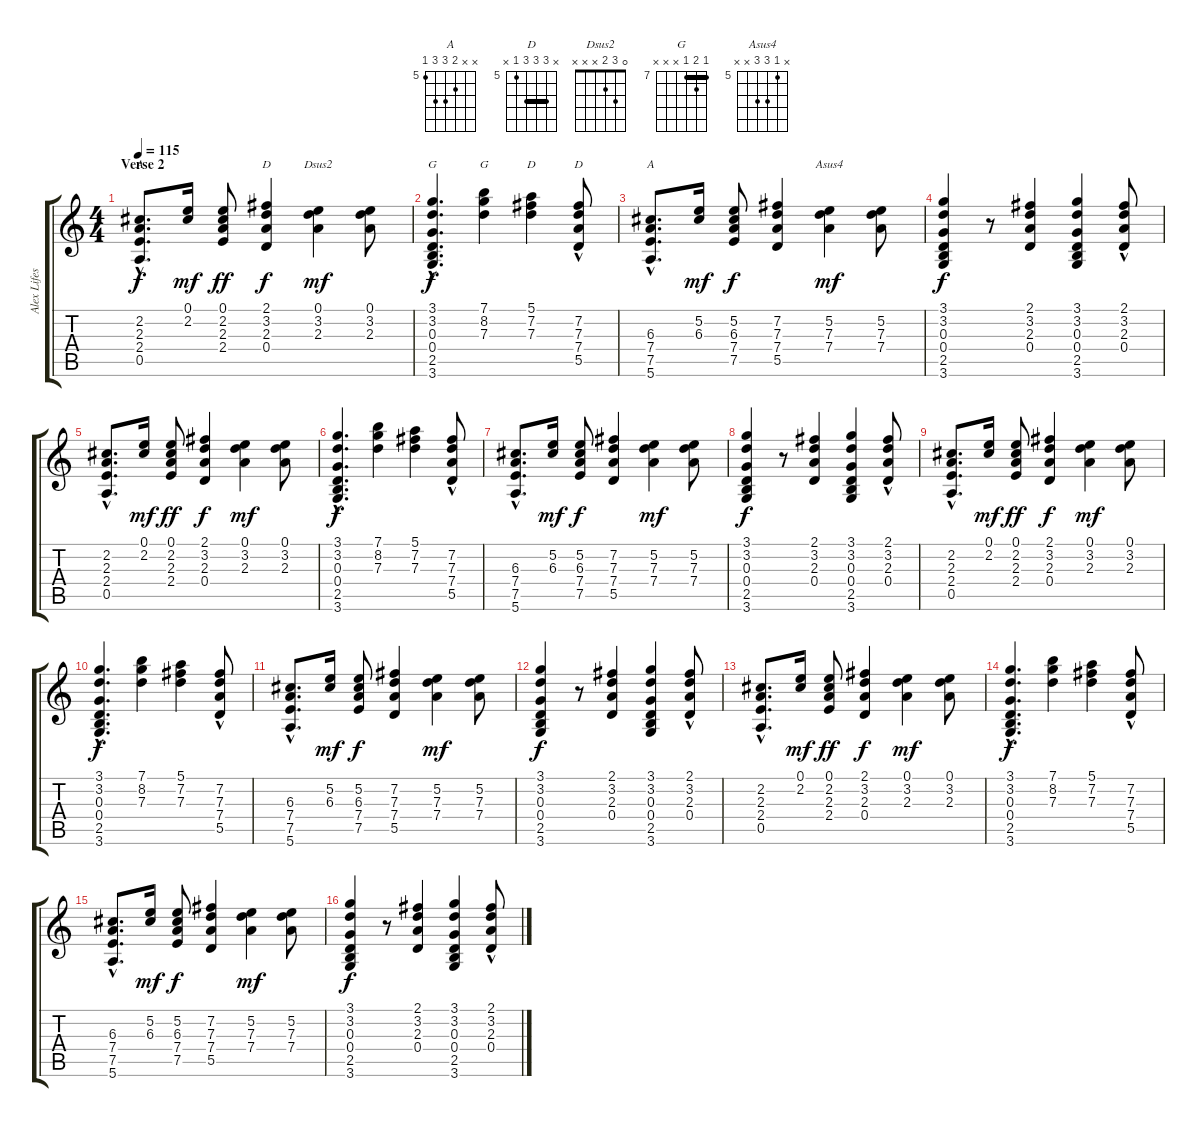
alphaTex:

\track ("Alex Lifeson - Electric clean" "Alex Lifes") {instrument electricguitarjazz}
\staff {score tabs}
\tuning (E4 B3 G3 D3 A2 E2) {hide}
\chord ("A" x 2 2 2 0 x) {barre 2}
\chord ("D" 2 3 2 0 x x) {barre 2}
\chord ("Dsus2" 0 3 2 x x x)
\chord ("G" 3 3 0 0 2 3) {barre 3}
\chord ("G" 7 8 7 x x x) {firstfret 7 barre 7}
\chord ("D" 5 7 7 x x x) {firstfret 5}
\chord ("D" x 7 7 7 5 x) {firstfret 5 barre 7}
\chord ("A" x x 6 7 7 5) {firstfret 5}
\chord ("Asus4" x 5 7 7 x x) {firstfret 5}
\ts (4 4)
\section ("" "Verse 2")
\tempo 115
\clef g2
\ks c
(2.2 2.3{hac} 2.4 0.5{hac}).8{d ch "A" dy f} (0.1 2.2).16{dy mf} (0.1 2.2 2.3 2.4).8{dy ff} (2.1 3.2 2.3 0.4).4{ch "D" dy f} (0.1 3.2 2.3).4{ch "Dsus2" dy mf} (0.1 3.2 2.3).8 |
(3.1 3.2 0.3 0.4 2.5{hac} 3.6{hac}).4{d ch "G" dy f} (7.1 8.2 7.3).4{ch "G"} (5.1 7.2 7.3).4{ch "D"} (7.2{hac} 7.3 7.4 5.5).8{ch "D"} |
(6.3 7.4{hac} 7.5 5.6{hac}).8{d ch "A"} (5.2 6.3).16{dy mf} (5.2 6.3 7.4 7.5).8{dy f} (7.2 7.3 7.4 5.5).4 (5.2 7.3 7.4).4{ch "Asus4" dy mf} (5.2 7.3 7.4).8 |
(3.1 3.2 0.3 0.4 2.5 3.6).4{dy f} r.8 (2.1 3.2 2.3 0.4).4 (3.1 3.2 0.3 0.4 2.5 3.6).4 (2.1{hac} 3.2 2.3 0.4).8 |
(2.2 2.3{hac} 2.4 0.5{hac}).8{d} (0.1 2.2).16{dy mf} (0.1 2.2 2.3 2.4).8{dy ff} (2.1 3.2 2.3 0.4).4{dy f} (0.1 3.2 2.3).4{dy mf} (0.1 3.2 2.3).8 |
(3.1 3.2 0.3 0.4 2.5{hac} 3.6{hac}).4{d dy f} (7.1 8.2 7.3).4 (5.1 7.2 7.3).4 (7.2{hac} 7.3 7.4 5.5).8 |
(6.3 7.4{hac} 7.5 5.6{hac}).8{d} (5.2 6.3).16{dy mf} (5.2 6.3 7.4 7.5).8{dy f} (7.2 7.3 7.4 5.5).4 (5.2 7.3 7.4).4{dy mf} (5.2 7.3 7.4).8 |
(3.1 3.2 0.3 0.4 2.5 3.6).4{dy f} r.8 (2.1 3.2 2.3 0.4).4 (3.1 3.2 0.3 0.4 2.5 3.6).4 (2.1{hac} 3.2 2.3 0.4).8 |
(2.2 2.3{hac} 2.4 0.5{hac}).8{d} (0.1 2.2).16{dy mf} (0.1 2.2 2.3 2.4).8{dy ff} (2.1 3.2 2.3 0.4).4{dy f} (0.1 3.2 2.3).4{dy mf} (0.1 3.2 2.3).8 |
(3.1 3.2 0.3 0.4 2.5{hac} 3.6{hac}).4{d dy f} (7.1 8.2 7.3).4 (5.1 7.2 7.3).4 (7.2{hac} 7.3 7.4 5.5).8 |
(6.3 7.4{hac} 7.5 5.6{hac}).8{d} (5.2 6.3).16{dy mf} (5.2 6.3 7.4 7.5).8{dy f} (7.2 7.3 7.4 5.5).4 (5.2 7.3 7.4).4{dy mf} (5.2 7.3 7.4).8 |
(3.1 3.2 0.3 0.4 2.5 3.6).4{dy f} r.8 (2.1 3.2 2.3 0.4).4 (3.1 3.2 0.3 0.4 2.5 3.6).4 (2.1{hac} 3.2 2.3 0.4).8 |
(2.2 2.3{hac} 2.4 0.5{hac}).8{d} (0.1 2.2).16{dy mf} (0.1 2.2 2.3 2.4).8{dy ff} (2.1 3.2 2.3 0.4).4{dy f} (0.1 3.2 2.3).4{dy mf} (0.1 3.2 2.3).8 |
(3.1 3.2 0.3 0.4 2.5{hac} 3.6{hac}).4{d dy f} (7.1 8.2 7.3).4 (5.1 7.2 7.3).4 (7.2{hac} 7.3 7.4 5.5).8 |
(6.3 7.4{hac} 7.5 5.6{hac}).8{d} (5.2 6.3).16{dy mf} (5.2 6.3 7.4 7.5).8{dy f} (7.2 7.3 7.4 5.5).4 (5.2 7.3 7.4).4{dy mf} (5.2 7.3 7.4).8 |
(3.1 3.2 0.3 0.4 2.5 3.6).4{dy f} r.8 (2.1 3.2 2.3 0.4).4 (3.1 3.2 0.3 0.4 2.5 3.6).4 (2.1{hac} 3.2 2.3 0.4).8
